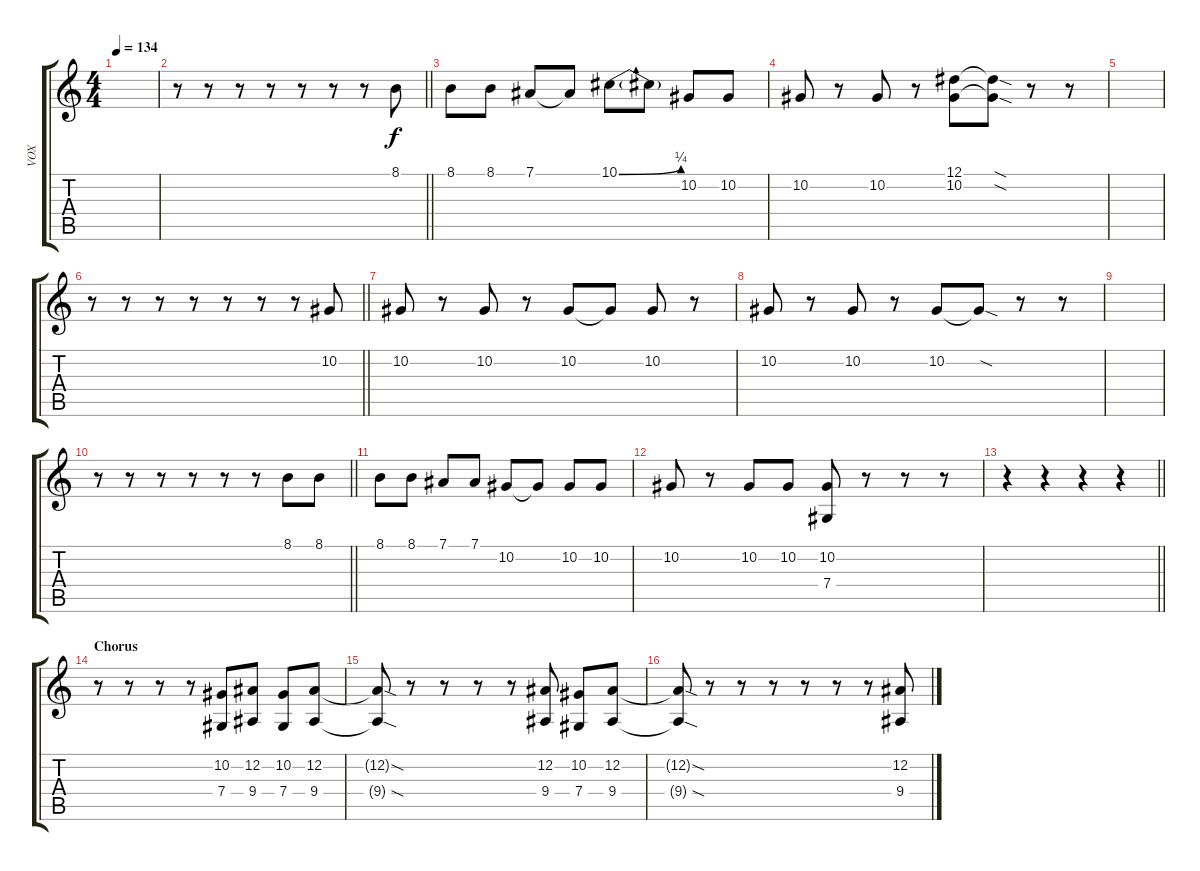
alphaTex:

\track ("VOX" "VOX") {instrument tenorsax}
\staff {score tabs}
\tuning (Eb4 Bb3 Gb3 Db3 Ab2 Eb2) {hide}
\ts (4 4)
\tempo 134
\clef g2
\ks c
|
\barLineRight lightlight
r.8 r.8 r.8 r.8 r.8 r.8 r.8 8.1.8 |
8.1.8 8.1.8 7.1.8 7.1{t}.8 10.1{be (bend 0 0 60 1)}.8 10.1{t}.8 10.2.8 10.2.8 |
10.2.8 r.8 10.2.8 r.8 (12.1 10.2).8 (12.1{sod t} 10.2{sod t}).8 r.8 r.8 |
|
\barLineRight lightlight
r.8 r.8 r.8 r.8 r.8 r.8 r.8 10.2.8 |
10.2.8 r.8 10.2.8 r.8 10.2.8 10.2{t}.8 10.2.8 r.8 |
10.2.8 r.8 10.2.8 r.8 10.2.8 10.2{sod t}.8 r.8 r.8 |
|
\barLineRight lightlight
r.8 r.8 r.8 r.8 r.8 r.8 8.1.8 8.1.8 |
8.1.8 8.1.8 7.1.8 7.1.8 10.2.8 10.2{t}.8 10.2.8 10.2.8 |
10.2.8 r.8 10.2.8 10.2.8 (10.2 7.4).8 r.8 r.8 r.8 |
\barLineRight lightlight
r.4 r.4 r.4 r.4 |
\section ("" "Chorus")
r.8 r.8 r.8 r.8 (10.2 7.4).8 (12.2 9.4).8 (10.2 7.4).8 (12.2 9.4).8 |
(12.2{sod t} 9.4{sod t}).8 r.8 r.8 r.8 r.8 (12.2 9.4).8 (10.2 7.4).8 (12.2 9.4).8 |
(12.2{sod t} 9.4{sod t}).8 r.8 r.8 r.8 r.8 r.8 r.8 (12.2 9.4).8
